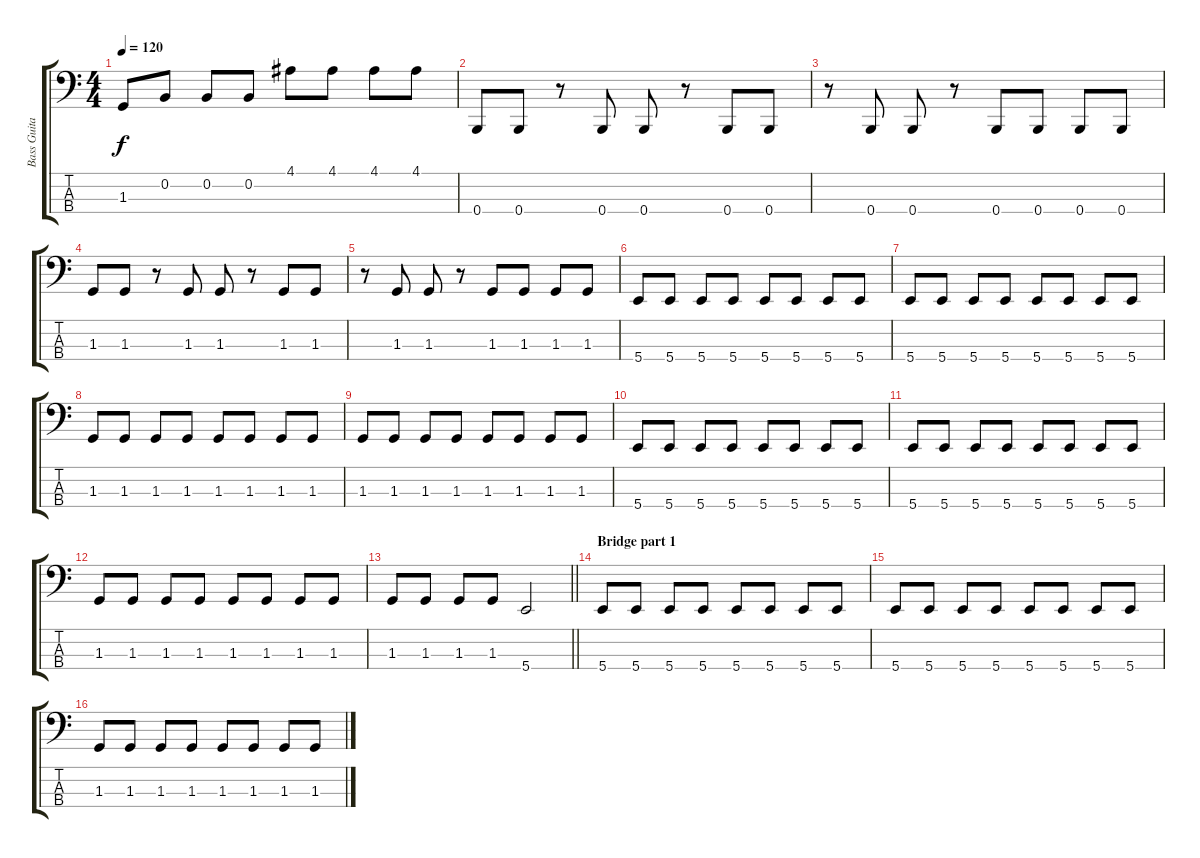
\track ("Bass Guitar" "Bass Guita") {instrument electricbassfinger}
\staff {score tabs}
\tuning (Gb2 B1 Gb1 B0) {hide}
\ts (4 4)
\tempo 120
\clef f4
\ks c
1.3.8{dy f} 0.2.8 0.2.8 0.2.8 4.1.8 4.1.8 4.1.8 4.1.8 |
0.4.8 0.4.8 r.8 0.4.8 0.4.8 r.8 0.4.8 0.4.8 |
r.8 0.4.8 0.4.8 r.8 0.4.8 0.4.8 0.4.8 0.4.8 |
1.3.8 1.3.8 r.8 1.3.8 1.3.8 r.8 1.3.8 1.3.8 |
r.8 1.3.8 1.3.8 r.8 1.3.8 1.3.8 1.3.8 1.3.8 |
5.4.8 5.4.8 5.4.8 5.4.8 5.4.8 5.4.8 5.4.8 5.4.8 |
5.4.8 5.4.8 5.4.8 5.4.8 5.4.8 5.4.8 5.4.8 5.4.8 |
1.3.8 1.3.8 1.3.8 1.3.8 1.3.8 1.3.8 1.3.8 1.3.8 |
1.3.8 1.3.8 1.3.8 1.3.8 1.3.8 1.3.8 1.3.8 1.3.8 |
5.4.8 5.4.8 5.4.8 5.4.8 5.4.8 5.4.8 5.4.8 5.4.8 |
5.4.8 5.4.8 5.4.8 5.4.8 5.4.8 5.4.8 5.4.8 5.4.8 |
1.3.8 1.3.8 1.3.8 1.3.8 1.3.8 1.3.8 1.3.8 1.3.8 |
\barLineRight lightlight
1.3.8 1.3.8 1.3.8 1.3.8 5.4.2 |
\section ("" "Bridge part 1")
5.4.8 5.4.8 5.4.8 5.4.8 5.4.8 5.4.8 5.4.8 5.4.8 |
5.4.8 5.4.8 5.4.8 5.4.8 5.4.8 5.4.8 5.4.8 5.4.8 |
1.3.8 1.3.8 1.3.8 1.3.8 1.3.8 1.3.8 1.3.8 1.3.8
